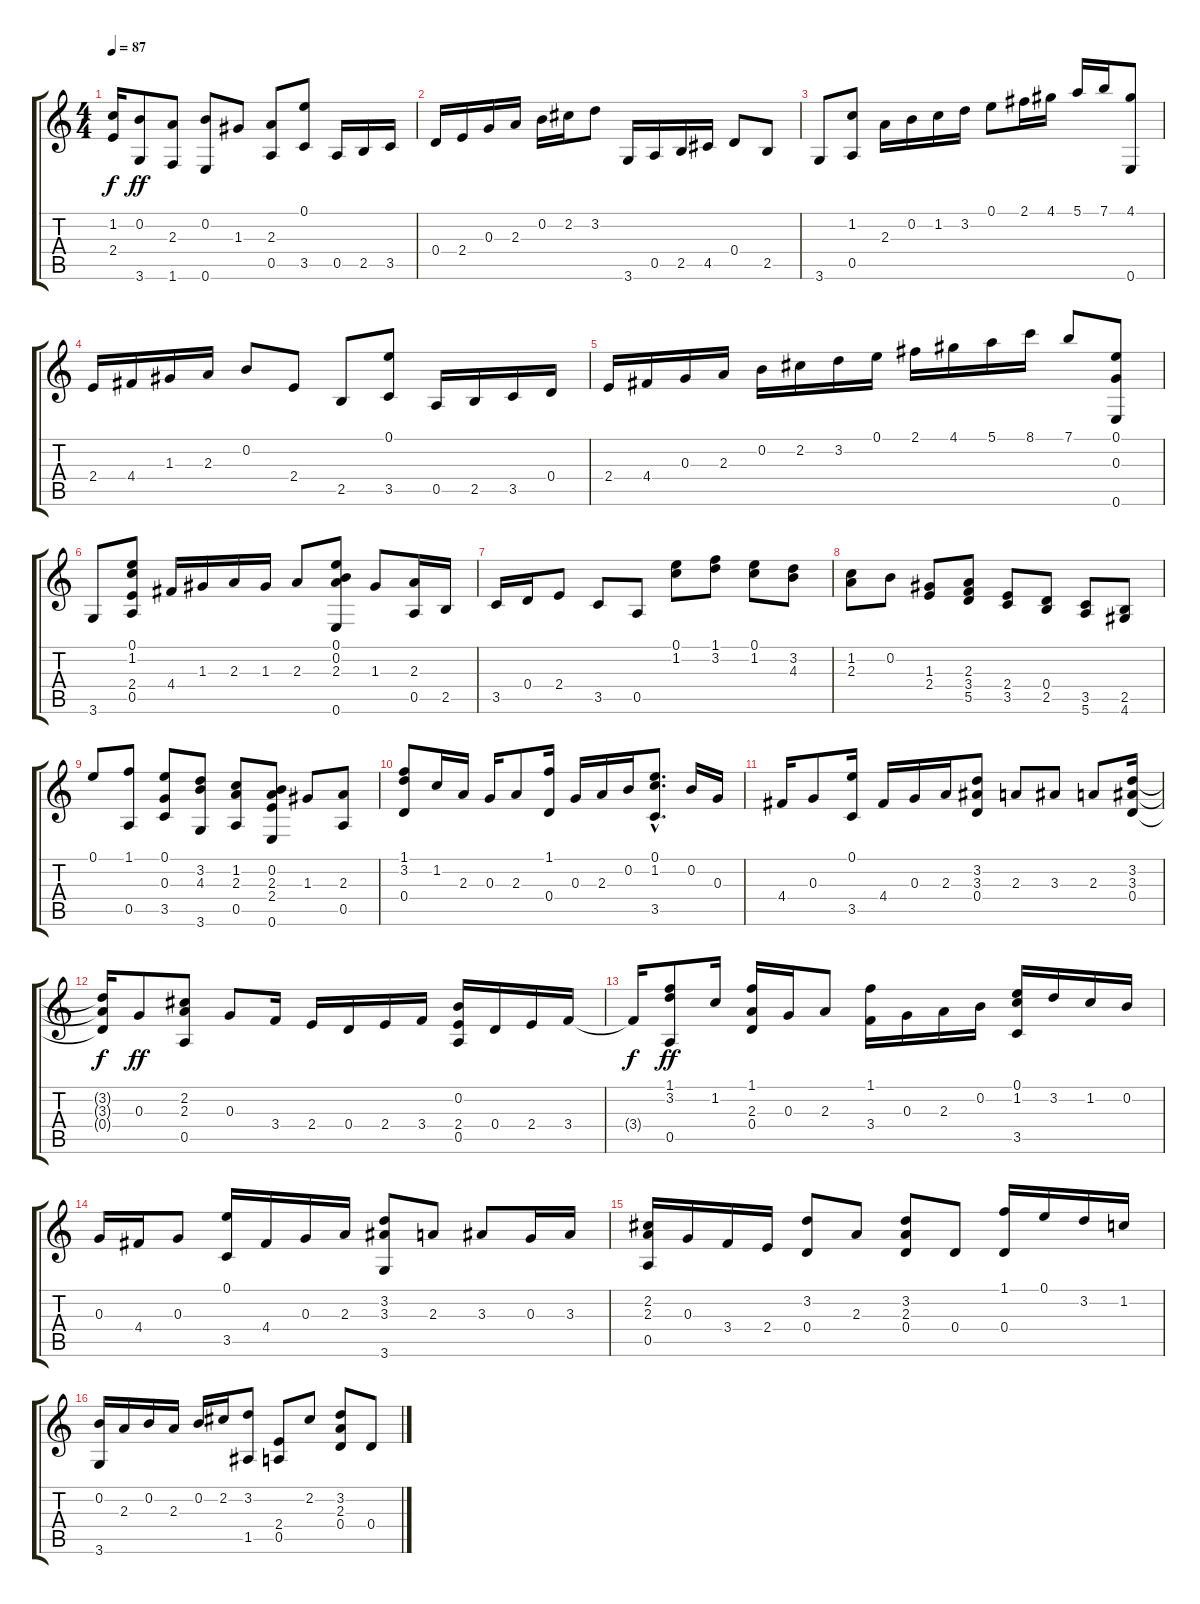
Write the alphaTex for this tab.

\track "" {instrument acousticguitarnylon}
\staff {score tabs}
\tuning (E4 B3 G3 D3 A2 E2) {hide}
\ts (4 4)
\tempo 87
\clef g2
\ks c
(1.2{t} 2.4{t}).16{dy f} (0.2 3.6).8{dy ff} (2.3 1.6).8 (0.2 0.6).8 1.3.8 (2.3 0.5).8 (0.1 3.5).8 0.5.16 2.5.16 3.5.16 |
0.4.16 2.4.16 0.3.16 2.3.16 0.2.16 2.2.16 3.2.8 3.6.16 0.5.16 2.5.16 4.5.16 0.4.8 2.5.8 |
3.6.8 (1.2 0.5).8 2.3.16 0.2.16 1.2.16 3.2.16 0.1.8 2.1.16 4.1.16 5.1.16 7.1.16 (4.1 0.6).8 |
2.4.16 4.4.16 1.3.16 2.3.16 0.2.8 2.4.8 2.5.8 (0.1 3.5).8 0.5.16 2.5.16 3.5.16 0.4.16 |
2.4.16 4.4.16 0.3.16 2.3.16 0.2.16 2.2.16 3.2.16 0.1.16 2.1.16 4.1.16 5.1.16 8.1.16 7.1.8 (0.1 0.3 0.6).8 |
3.6.8 (0.1 1.2 2.4 0.5).8 4.4.16 1.3.16 2.3.16 1.3.16 2.3.8 (0.1 0.2 2.3 0.6).8 1.3.8 (2.3 0.5).16 2.5.16 |
3.5.16 0.4.16 2.4.8 3.5.8 0.5.8 (0.1 1.2).8 (1.1 3.2).8 (0.1 1.2).8 (3.2 4.3).8 |
(1.2 2.3).8 0.2.8 (1.3 2.4).8 (2.3 3.4 5.5).8 (2.4 3.5).8 (0.4 2.5).8 (3.5 5.6).8 (2.5 4.6).8 |
0.1.8 (1.1 0.5).8 (0.1 0.3 3.5).8 (3.2 4.3 3.6).8 (1.2 2.3 0.5).8 (0.2 2.3 2.4 0.6).8 1.3.8 (2.3 0.5).8 |
(1.1 3.2 0.4).8 1.2.16 2.3.16 0.3.16 2.3.8 (1.1 0.4).16 0.3.16 2.3.16 0.2.16 (0.1{hac} 1.2{hac} 3.5{hac}).8{d} 0.2.16 0.3.16 |
4.4.16 0.3.8 (0.1 3.5).16 4.4.16 0.3.16 2.3.16 (3.2 3.3 0.4).8 2.3.8 3.3.8 2.3.8 (3.2 3.3 0.4).16 |
(3.2{t} 3.3{t} 0.4{t}).16{dy f} 0.3.8{dy ff} (2.2 2.3 0.5).8 0.3.8 3.4.16 2.4.16 0.4.16 2.4.16 3.4.16 (0.2 2.4 0.5).16 0.4.16 2.4.16 3.4.16 |
3.4{t}.16{dy f} (1.1 3.2 0.5).8{dy ff} 1.2.16 (1.1 2.3 0.4).16 0.3.16 2.3.8 (1.1 3.4).16 0.3.16 2.3.16 0.2.16 (0.1 1.2 3.5).16 3.2.16 1.2.16 0.2.16 |
0.3.16 4.4.16 0.3.8 (0.1 3.5).16 4.4.16 0.3.16 2.3.16 (3.2 3.3 3.6).8 2.3.8 3.3.8 0.3.16 3.3.16 |
(2.2 2.3 0.5).16 0.3.16 3.4.16 2.4.16 (3.2 0.4).8 2.3.8 (3.2 2.3 0.4).8 0.4.8 (1.1 0.4).16 0.1.16 3.2.16 1.2.16 |
(0.2 3.6).16 2.3.16 0.2.16 2.3.16 0.2.16 2.2.16 (3.2 1.5).8 (2.4 0.5).8 2.2.8 (3.2 2.3 0.4).8 0.4.8
